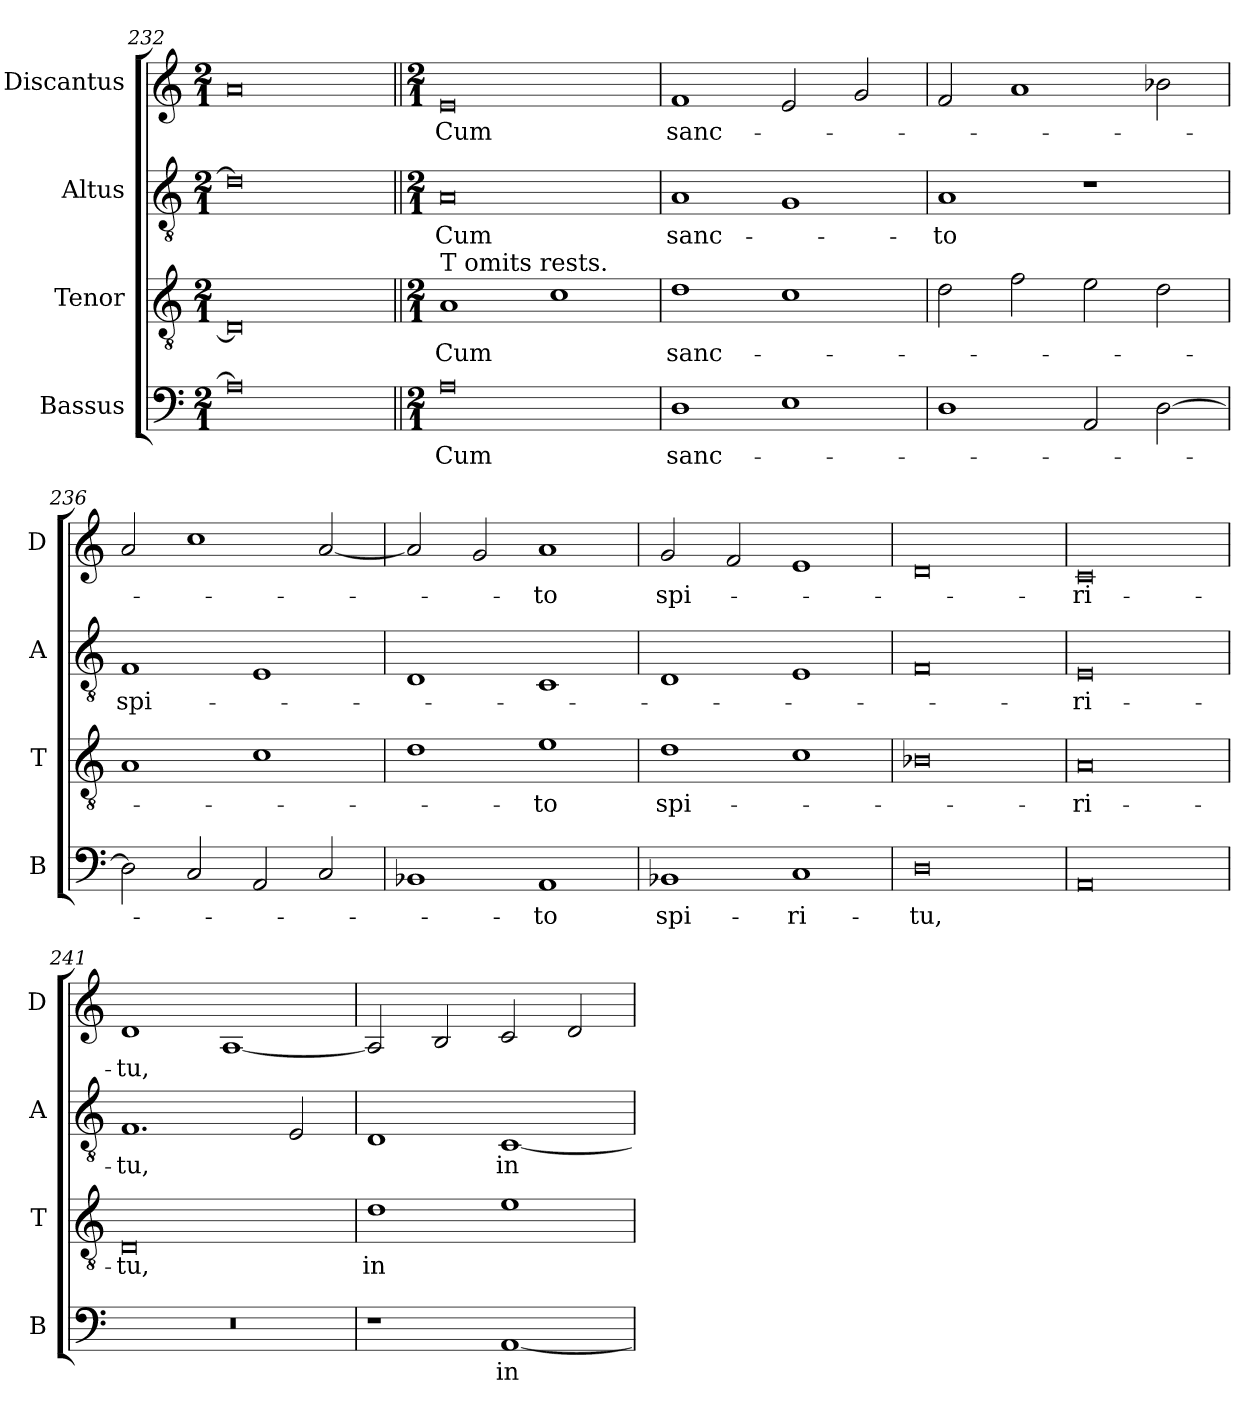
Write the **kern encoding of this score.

**kern	**text	**kern	**text	**kern	**text	**kern	**text
*part4	*part4	*part3	*part3	*part2	*part2	*part1	*part1
*staff4	*staff4	*staff3	*staff3	*staff2	*staff2	*staff1	*staff1
*I"Bassus	*	*I"Tenor	*	*I"Altus	*	*I"Discantus	*
*I'B	*	*I'T	*	*I'A	*	*I'D	*
*clefF4	*	*clefGv2	*	*clefGv2	*	*clefG2	*
*k[]	*	*k[]	*	*k[]	*	*k[]	*
*M2/1	*	*M2/1	*	*M2/1	*	*M2/1	*
=232	=232	=232	=232	=232	=232	=232	=232
0A]	.	0D]	.	0d]	.	0a	.
!!LO:LB:g=z
=233||	=233||	=233||	=233||	=233||	=233||	=233||	=233||
*M2/1	*	*M2/1	*	*M2/1	*	*M2/1	*
*	*	*	*	*	*	*MM300	*
!	!	!LO:TX:a:t=T omits rests.	!	!	!	!	!
0A	Cum	1A	Cum	0A	Cum	0e	Cum
.	.	1c	.	.	.	.	.
=234	=234	=234	=234	=234	=234	=234	=234
1D	sanc-	1d	sanc-	1A	sanc-	1f	sanc-
1E	.	1c	.	1G	.	2e	.
.	.	.	.	.	.	2g	.
=235	=235	=235	=235	=235	=235	=235	=235
1D	.	2d	.	1A	-to	2f	.
.	.	2f	.	.	.	1a	.
2AA	.	2e	.	1r	.	.	.
[2D	.	2d	.	.	.	2b-X	.
=236	=236	=236	=236	=236	=236	=236	=236
2D]	.	1A	.	1F	spi-	2a	.
2C	.	.	.	.	.	1cc	.
2AA	.	1c	.	1E	.	.	.
2C	.	.	.	.	.	[2a	.
=237	=237	=237	=237	=237	=237	=237	=237
1BB-X	.	1d	.	1D	.	2a]	.
.	.	.	.	.	.	2g	.
1AA	-to	1e	-to	1C	.	1a	-to
=238	=238	=238	=238	=238	=238	=238	=238
1BB-X	spi-	1d	spi-	1D	.	2g	spi-
.	.	.	.	.	.	2f	.
1C	-ri-	1c	.	1E	.	1e	.
=239	=239	=239	=239	=239	=239	=239	=239
0D	-tu,	0B-X	.	0F	.	0d	.
=240	=240	=240	=240	=240	=240	=240	=240
0AA	.	0A	-ri-	0E	-ri-	0c	-ri-
=241	=241	=241	=241	=241	=241	=241	=241
0r	.	0D	-tu,	1.F	-tu,	1d	-tu,
.	.	.	.	.	.	[1A	.
.	.	.	.	2E	.	.	.
=242	=242	=242	=242	=242	=242	=242	=242
1r	.	1d	in	1D	.	2A]	.
.	.	.	.	.	.	2B	.
[1AA	in	1e	.	[1C	in	2c	.
.	.	.	.	.	.	2d	.
=	=	=	=	=	=	=	=
*-	*-	*-	*-	*-	*-	*-	*-
